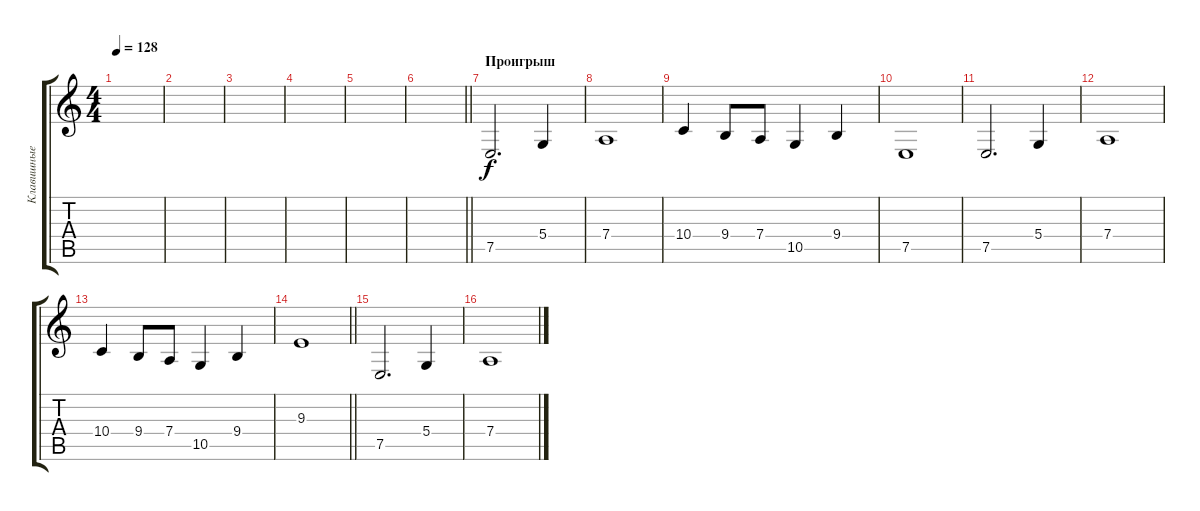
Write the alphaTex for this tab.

\track ("Клавишные" "Клавишные") {instrument lead2sawtooth}
\staff {score tabs}
\tuning (E4 B3 G3 D3 A2 E2) {hide}
\ts (4 4)
\tempo 128
\clef g2
\ks c
|
|
|
|
|
\barLineRight lightlight
|
\section ("" "Проигрыш")
7.5.2{d} 5.4.4 |
7.4.1 |
10.4.4 9.4.8 7.4.8 10.5.4 9.4.4 |
7.5.1 |
7.5.2{d} 5.4.4 |
7.4.1 |
10.4.4 9.4.8 7.4.8 10.5.4 9.4.4 |
\barLineRight lightlight
9.3.1 |
7.5.2{d} 5.4.4 |
7.4.1
